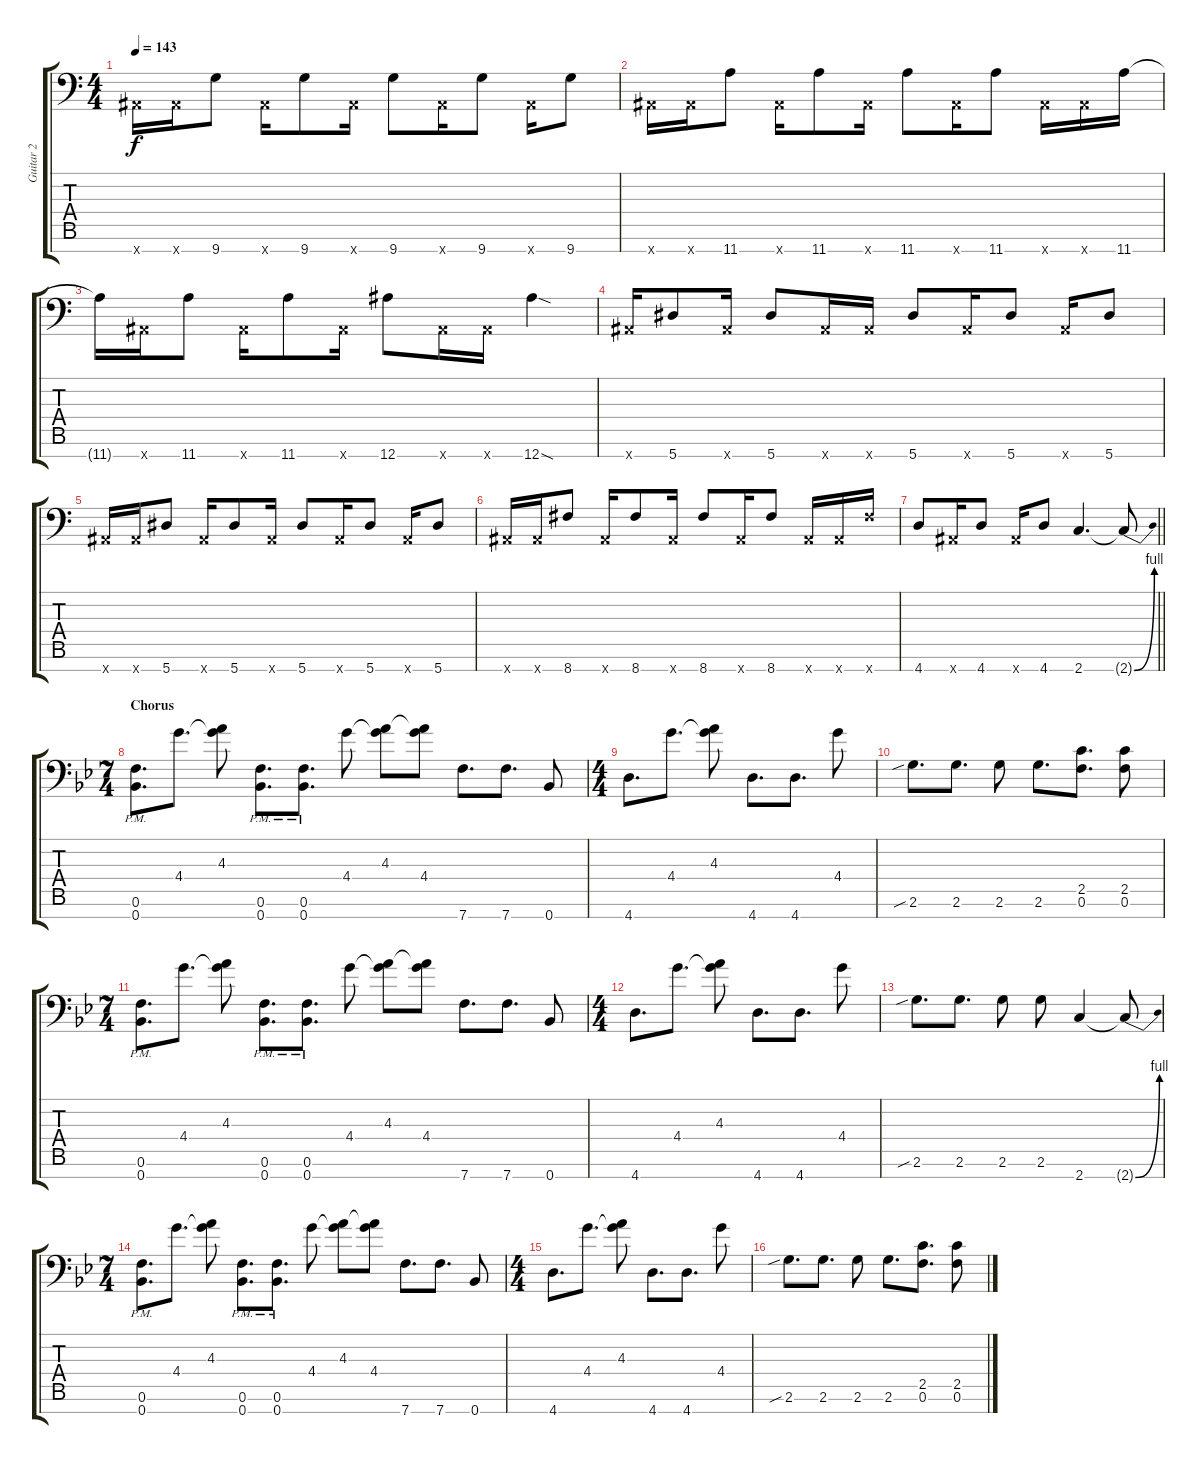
\track ("Guitar 2" "Guitar 2") {instrument distortionguitar}
\staff {score tabs}
\tuning (Eb4 Bb3 F3 Eb3 Bb2 F2 Bb1) {hide}
\ts (4 4)
\tempo 143
\clef f4
\ks c
0.7{x}.16{dy f} 0.7{x}.16 9.7.8 0.7{x}.16 9.7.8 0.7{x}.16 9.7.8 0.7{x}.16 9.7.8 0.7{x}.16 9.7.8 |
0.7{x}.16 0.7{x}.16 11.7.8 0.7{x}.16 11.7.8 0.7{x}.16 11.7.8 0.7{x}.16 11.7.8 0.7{x}.16 0.7{x}.16 11.7.16 |
11.7{t}.16 0.7{x}.16 11.7.8 0.7{x}.16 11.7.8 0.7{x}.16 12.7.8 0.7{x}.16 0.7{x}.16 12.7{sod}.4 |
0.7{x}.16 5.7.8 0.7{x}.16 5.7.8 0.7{x}.16 0.7{x}.16 5.7.8 0.7{x}.16 5.7.8 0.7{x}.16 5.7.8 |
0.7{x}.16 0.7{x}.16 5.7.8 0.7{x}.16 5.7.8 0.7{x}.16 5.7.8 0.7{x}.16 5.7.8 0.7{x}.16 5.7.8 |
0.7{x}.16 0.7{x}.16 8.7.8 0.7{x}.16 8.7.8 0.7{x}.16 8.7.8 0.7{x}.16 8.7.8 0.7{x}.16 0.7{x}.16 8.7{x}.16 |
\barLineRight lightlight
4.7.8 0.7{x}.16 4.7.8 0.7{x}.16 4.7.8 2.7.4{d} 2.7{be (bend 0 0 60 4) t}.8 |
\ts (7 4)
\section ("" "Chorus")
\ks bb
(0.6{pm} 0.7{pm}).8{d} 4.4.8{d} (4.3 4.4{t}).8 (0.6{pm} 0.7{pm}).8{d} (0.6{pm} 0.7{pm}).8{d} 4.4.8 (4.3 4.4{t}).8 (4.3{t} 4.4).8 7.7.8{d} 7.7.8{d} 0.7.8 |
\ts (4 4)
4.7.8{d} 4.4.8{d} (4.3 4.4{t}).8 4.7.8{d} 4.7.8{d} 4.4.8 |
2.6{sib}.8{d} 2.6.8{d} 2.6.8 2.6.8{d} (2.5 0.6).8{d} (2.5 0.6).8 |
\ts (7 4)
(0.6{pm} 0.7{pm}).8{d} 4.4.8{d} (4.3 4.4{t}).8 (0.6{pm} 0.7{pm}).8{d} (0.6{pm} 0.7{pm}).8{d} 4.4.8 (4.3 4.4{t}).8 (4.3{t} 4.4).8 7.7.8{d} 7.7.8{d} 0.7.8 |
\ts (4 4)
4.7.8{d} 4.4.8{d} (4.3 4.4{t}).8 4.7.8{d} 4.7.8{d} 4.4.8 |
2.6{sib}.8{d} 2.6.8{d} 2.6.8 2.6.8 2.7.4 2.7{be (bend 0 0 60 4) t}.8 |
\ts (7 4)
(0.6{pm} 0.7{pm}).8{d} 4.4.8{d} (4.3 4.4{t}).8 (0.6{pm} 0.7{pm}).8{d} (0.6{pm} 0.7{pm}).8{d} 4.4.8 (4.3 4.4{t}).8 (4.3{t} 4.4).8 7.7.8{d} 7.7.8{d} 0.7.8 |
\ts (4 4)
4.7.8{d} 4.4.8{d} (4.3 4.4{t}).8 4.7.8{d} 4.7.8{d} 4.4.8 |
2.6{sib}.8{d} 2.6.8{d} 2.6.8 2.6.8{d} (2.5 0.6).8{d} (2.5 0.6).8
